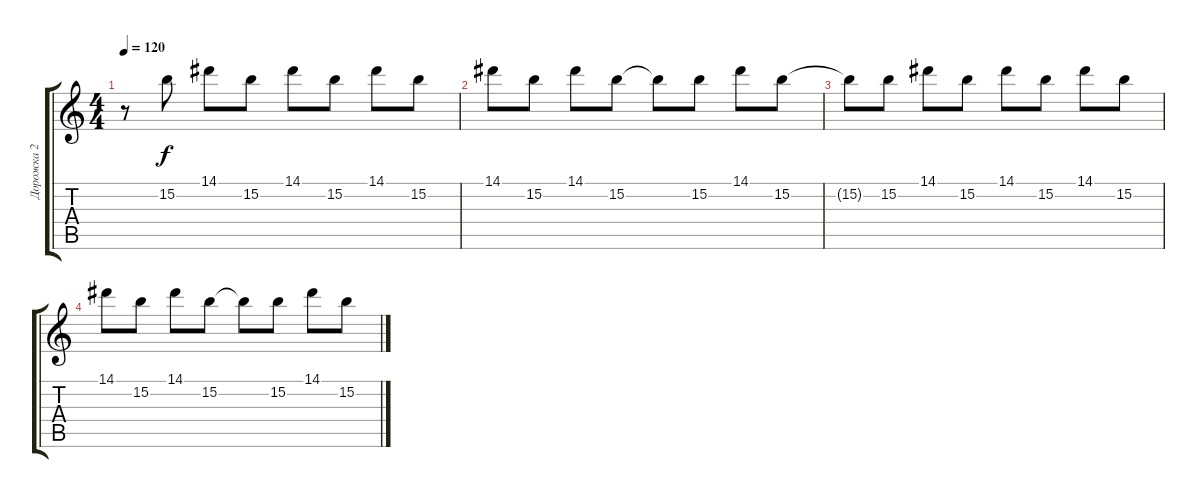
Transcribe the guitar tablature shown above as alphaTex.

\track ("Дорожка 2" "Дорожка 2") {instrument electricguitarjazz}
\staff {score tabs}
\tuning (Db4 Ab3 E3 B2 Gb2 B1) {hide}
\ts (4 4)
\tempo 120
\clef g2
\ks c
r.8{dy f} 15.2.8 14.1.8 15.2.8 14.1.8 15.2.8 14.1.8 15.2.8 |
14.1.8 15.2.8 14.1.8 15.2.8 15.2{t}.8 15.2.8 14.1.8 15.2.8 |
15.2{t}.8 15.2.8 14.1.8 15.2.8 14.1.8 15.2.8 14.1.8 15.2.8 |
14.1.8 15.2.8 14.1.8 15.2.8 15.2{t}.8 15.2.8 14.1.8 15.2.8
